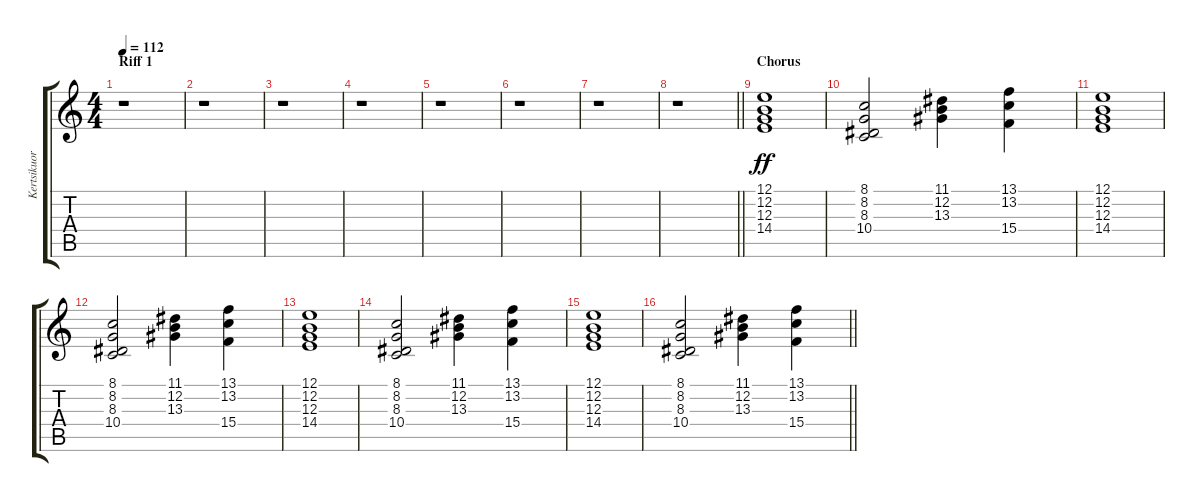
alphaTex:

\track ("Kertsikuoro" "Kertsikuor") {instrument voiceoohs}
\staff {score tabs}
\tuning (E4 B3 G3 D3 A2 E2) {hide}
\ts (4 4)
\section ("" "Riff 1")
\tempo 112
\clef g2
\ks c
r.1{dy ff} |
r.1 |
r.1 |
r.1 |
r.1 |
r.1 |
r.1 |
\barLineRight lightlight
r.1 |
\section ("" "Chorus")
(12.1 12.2 12.3 14.4).1 |
(8.1 8.2 8.3 10.4).2 (11.1 12.2 13.3).4 (13.1 13.2 15.4).4 |
(12.1 12.2 12.3 14.4).1 |
(8.1 8.2 8.3 10.4).2 (11.1 12.2 13.3).4 (13.1 13.2 15.4).4 |
(12.1 12.2 12.3 14.4).1 |
(8.1 8.2 8.3 10.4).2 (11.1 12.2 13.3).4 (13.1 13.2 15.4).4 |
(12.1 12.2 12.3 14.4).1 |
\barLineRight lightlight
(8.1 8.2 8.3 10.4).2 (11.1 12.2 13.3).4 (13.1 13.2 15.4).4
